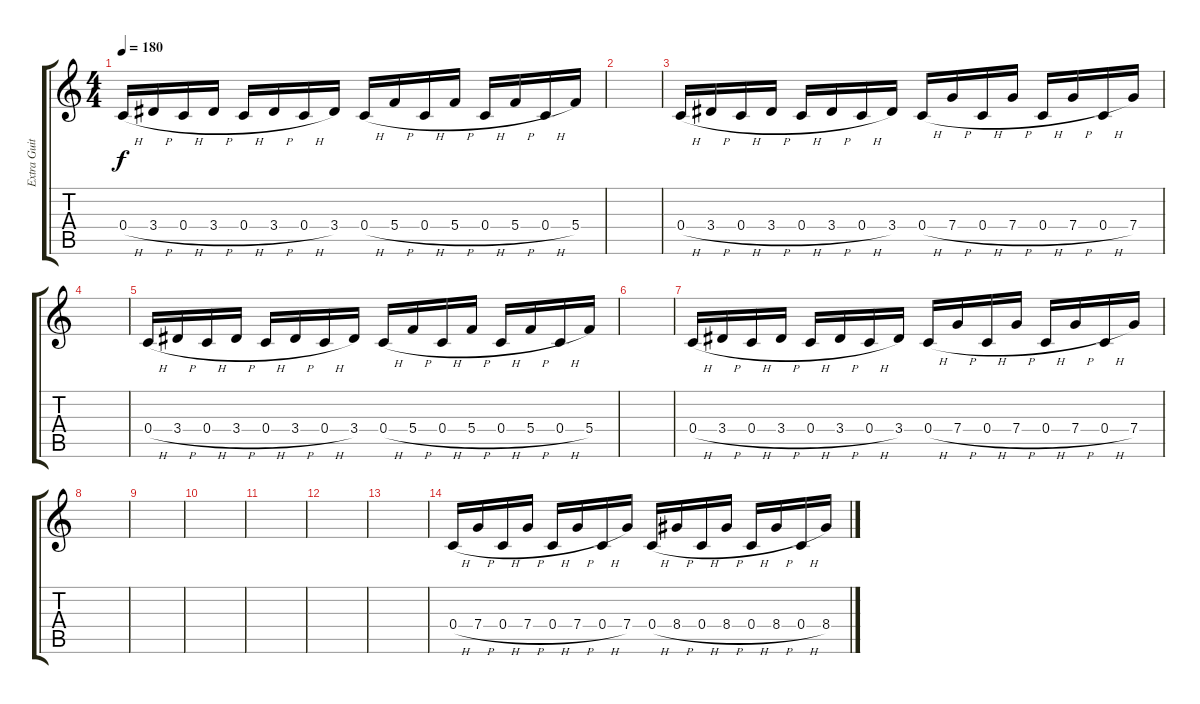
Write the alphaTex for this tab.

\track ("Extra Guitar" "Extra Guit") {instrument distortionguitar}
\staff {score tabs}
\tuning (D4 A3 F3 C3 G2 C2) {hide}
\ts (4 4)
\tempo 180
\clef g2
\ks c
0.4{h}.16{dy f} 3.4{h}.16 0.4{h}.16 3.4{h}.16 0.4{h}.16 3.4{h}.16 0.4{h}.16 3.4.16 0.4{h}.16 5.4{h}.16 0.4{h}.16 5.4{h}.16 0.4{h}.16 5.4{h}.16 0.4{h}.16 5.4.16 |
|
0.4{h}.16 3.4{h}.16 0.4{h}.16 3.4{h}.16 0.4{h}.16 3.4{h}.16 0.4{h}.16 3.4.16 0.4{h}.16 7.4{h}.16 0.4{h}.16 7.4{h}.16 0.4{h}.16 7.4{h}.16 0.4{h}.16 7.4.16 |
|
0.4{h}.16 3.4{h}.16 0.4{h}.16 3.4{h}.16 0.4{h}.16 3.4{h}.16 0.4{h}.16 3.4.16 0.4{h}.16 5.4{h}.16 0.4{h}.16 5.4{h}.16 0.4{h}.16 5.4{h}.16 0.4{h}.16 5.4.16 |
|
0.4{h}.16 3.4{h}.16 0.4{h}.16 3.4{h}.16 0.4{h}.16 3.4{h}.16 0.4{h}.16 3.4.16 0.4{h}.16 7.4{h}.16 0.4{h}.16 7.4{h}.16 0.4{h}.16 7.4{h}.16 0.4{h}.16 7.4.16 |
|
|
|
|
|
|
0.4{h}.16 7.4{h}.16 0.4{h}.16 7.4{h}.16 0.4{h}.16 7.4{h}.16 0.4{h}.16 7.4.16 0.4{h}.16 8.4{h}.16 0.4{h}.16 8.4{h}.16 0.4{h}.16 8.4{h}.16 0.4{h}.16 8.4.16
